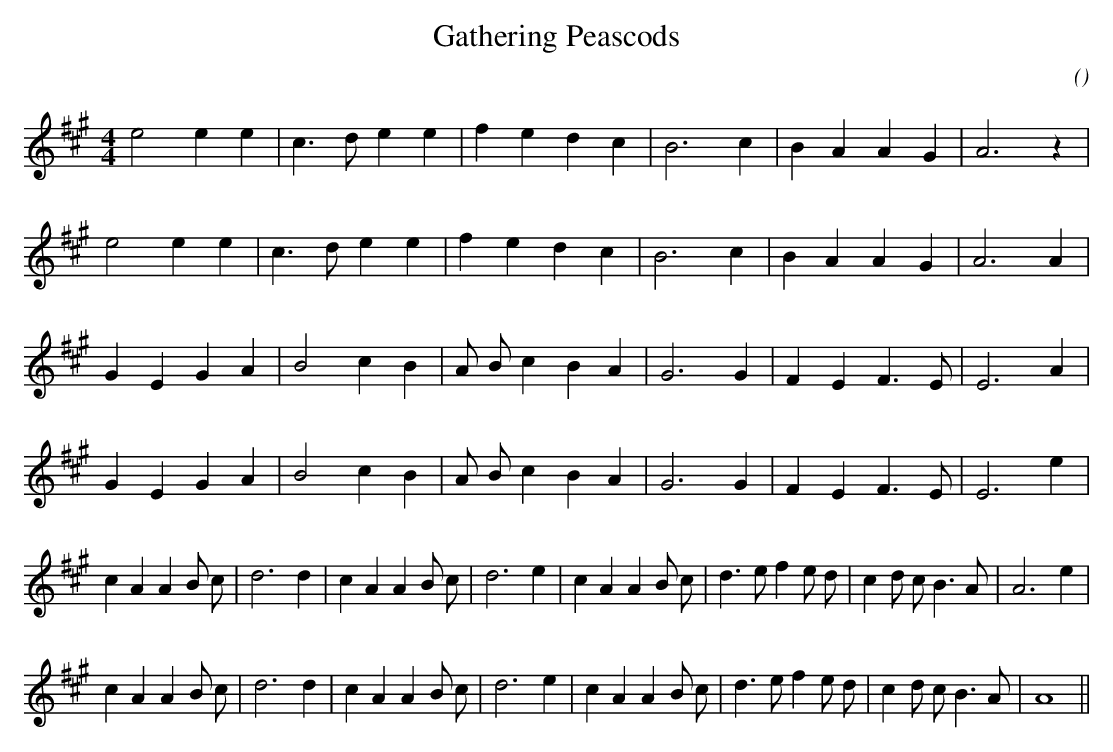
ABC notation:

X:1
T: Gathering Peascods
C:
O:
M:4/4
K:A
K:A
M:4/4
L:1/16
e8 e4 e4 |c6 d2 e4 e4 |f4 e4 d4 c4 |B12 c4 |B4 A4 A4 G4 |A12 z4 |
e8 e4 e4 |c6 d2 e4 e4 |f4 e4 d4 c4 |B12 c4 |B4 A4 A4 G4 |A12 A4 |
G4 E4 G4 A4 |B8 c4 B4 |A2 B2 c4 B4 A4 |G12 G4 |F4 E4 F6 E2 |E12 A4 |
G4 E4 G4 A4 |B8 c4 B4 |A2 B2 c4 B4 A4 |G12 G4 |F4 E4 F6 E2 |E12 e4 |
c4 A4 A4 B2 c2 |d12 d4 |c4 A4 A4 B2 c2 |d12 e4 |c4 A4 A4 B2 c2 |d6 e2 f4 e2 d2 |c4 d2 c2 B6 A2 |A12 e4 |
c4 A4 A4 B2 c2 |d12 d4 |c4 A4 A4 B2 c2 |d12 e4 |c4 A4 A4 B2 c2 |d6 e2 f4 e2 d2 |c4 d2 c2 B6 A2 |A16 ||
